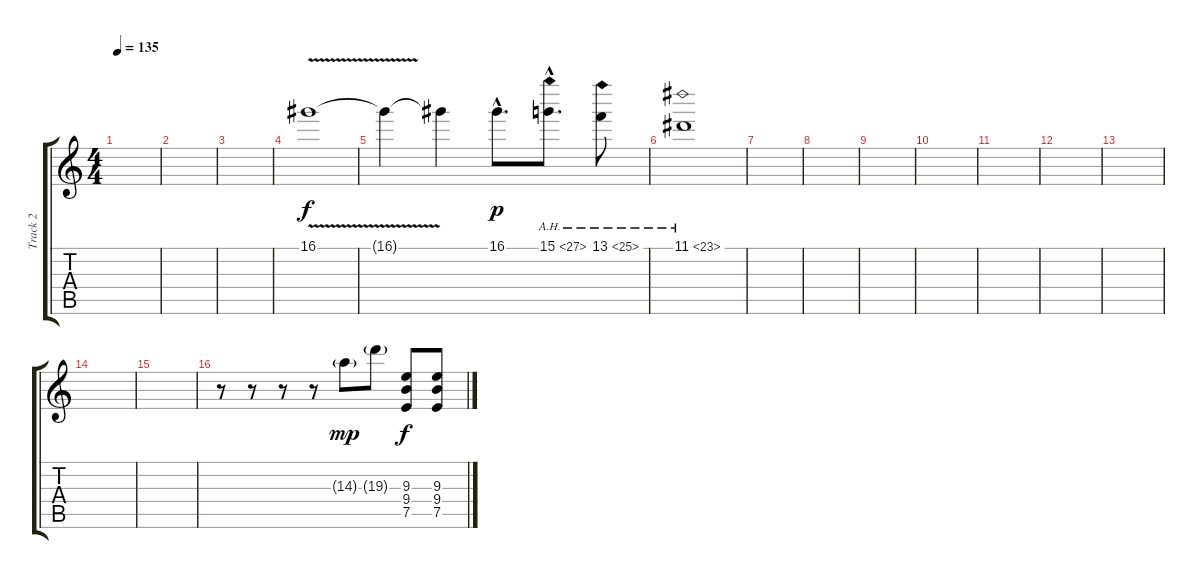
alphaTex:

\track ("Track 2" "Track 2") {instrument overdrivenguitar}
\staff {score tabs}
\tuning (E4 B3 G3 D3 A2 E2) {hide}
\ts (4 4)
\tempo 135
\clef g2
\ks c
|
|
|
16.1{v}.1 |
16.1{t}.4{dy f} 16.1{t}.4 16.1{hac}.8{d dy p} 15.1{ah 12 hac}.8{d} 13.1{ah 12}.8 |
11.1{ah 12}.1 |
|
|
|
|
|
|
|
|
|
r.8 r.8 r.8 r.8 14.3{g}.8{dy mp volume 11} 19.3{g}.8 (9.3 9.4 7.5).8{dy f} (9.3 9.4 7.5).8
